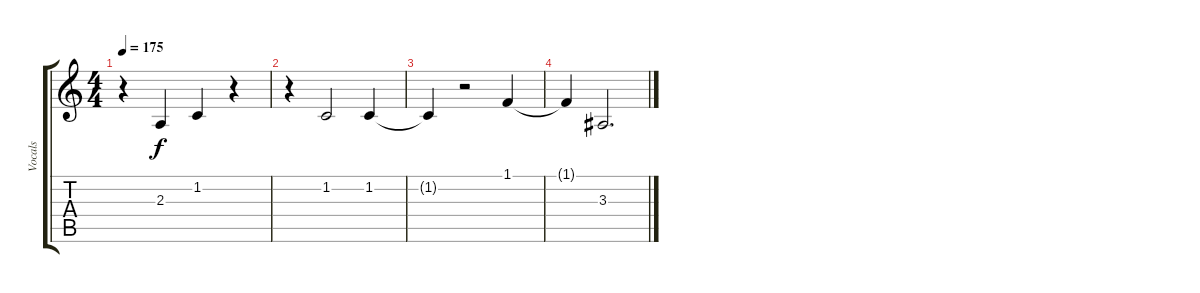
\track ("Vocals" "Vocals") {instrument lead8bassandlead}
\staff {score tabs}
\tuning (E4 B3 G3 D3 A2 E2) {hide}
\ts (4 4)
\tempo 175
\clef g2
\ks c
r.4{dy f} 2.3.4 1.2.4 r.4 |
r.4 1.2.2 1.2.4 |
1.2{t}.4 r.2 1.1.4 |
1.1{t}.4 3.3.2{d}
